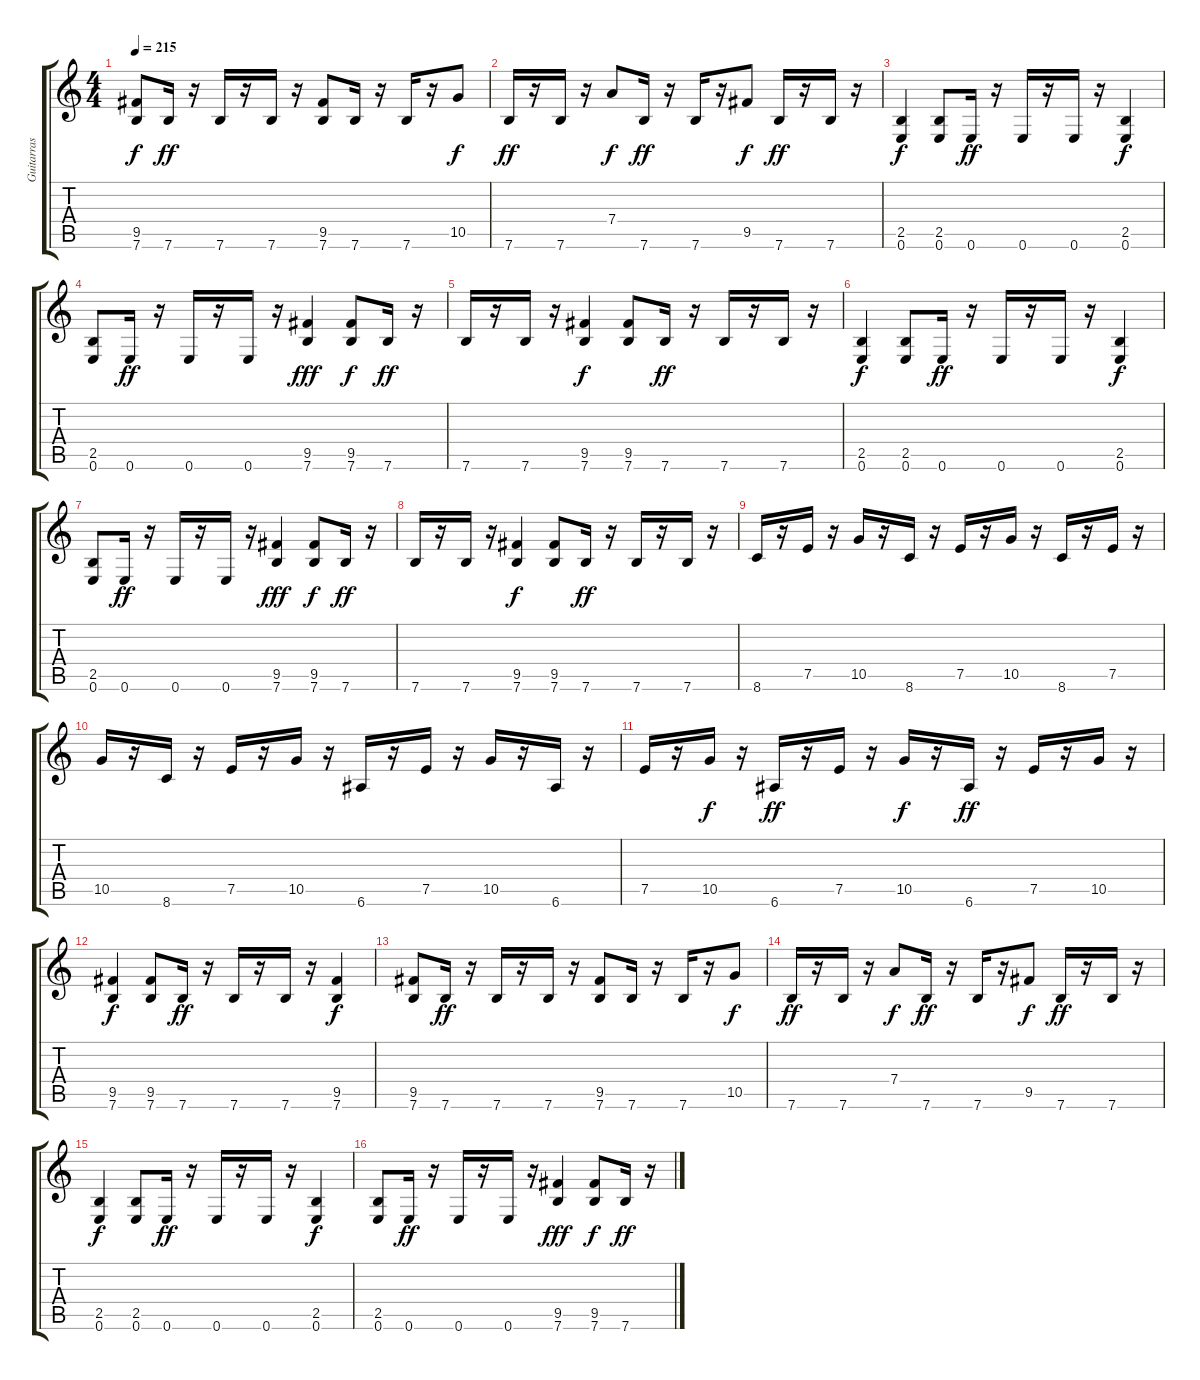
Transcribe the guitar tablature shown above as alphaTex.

\track ("Guitarras" "Guitarras") {instrument distortionguitar}
\staff {score tabs}
\tuning (E4 B3 G3 D3 A2 E2) {hide}
\ts (4 4)
\tempo 215
\clef g2
\ks c
(9.5 7.6).8{dy f} 7.6.16{dy ff} r.16 7.6.16 r.16 7.6.16 r.16 (9.5 7.6).8 7.6.16 r.16 7.6.16 r.16 10.5.8{dy f} |
7.6.16{dy ff} r.16 7.6.16 r.16 7.4.8{dy f} 7.6.16{dy ff} r.16 7.6.16 r.16 9.5.8{dy f} 7.6.16{dy ff} r.16 7.6.16 r.16 |
(2.5 0.6).4{dy f} (2.5 0.6).8 0.6.16{dy ff} r.16 0.6.16 r.16 0.6.16 r.16 (2.5 0.6).4{dy f} |
(2.5 0.6).8 0.6.16{dy ff} r.16 0.6.16 r.16 0.6.16 r.16 (9.5 7.6).4{dy fff} (9.5 7.6).8{dy f} 7.6.16{dy ff} r.16 |
7.6.16 r.16 7.6.16 r.16 (9.5 7.6).4{dy f} (9.5 7.6).8 7.6.16{dy ff} r.16 7.6.16 r.16 7.6.16 r.16 |
(2.5 0.6).4{dy f} (2.5 0.6).8 0.6.16{dy ff} r.16 0.6.16 r.16 0.6.16 r.16 (2.5 0.6).4{dy f} |
(2.5 0.6).8 0.6.16{dy ff} r.16 0.6.16 r.16 0.6.16 r.16 (9.5 7.6).4{dy fff} (9.5 7.6).8{dy f} 7.6.16{dy ff} r.16 |
7.6.16 r.16 7.6.16 r.16 (9.5 7.6).4{dy f} (9.5 7.6).8 7.6.16{dy ff} r.16 7.6.16 r.16 7.6.16 r.16 |
8.6.16 r.16 7.5.16 r.16 10.5.16 r.16 8.6.16 r.16 7.5.16 r.16 10.5.16 r.16 8.6.16 r.16 7.5.16 r.16 |
10.5.16 r.16 8.6.16 r.16 7.5.16 r.16 10.5.16 r.16 6.6.16 r.16 7.5.16 r.16 10.5.16 r.16 6.6.16 r.16 |
7.5.16 r.16 10.5.16{dy f} r.16 6.6.16{dy ff} r.16 7.5.16 r.16 10.5.16{dy f} r.16 6.6.16{dy ff} r.16 7.5.16 r.16 10.5.16 r.16 |
(9.5 7.6).4{dy f} (9.5 7.6).8 7.6.16{dy ff} r.16 7.6.16 r.16 7.6.16 r.16 (9.5 7.6).4{dy f} |
(9.5 7.6).8 7.6.16{dy ff} r.16 7.6.16 r.16 7.6.16 r.16 (9.5 7.6).8 7.6.16 r.16 7.6.16 r.16 10.5.8{dy f} |
7.6.16{dy ff} r.16 7.6.16 r.16 7.4.8{dy f} 7.6.16{dy ff} r.16 7.6.16 r.16 9.5.8{dy f} 7.6.16{dy ff} r.16 7.6.16 r.16 |
(2.5 0.6).4{dy f} (2.5 0.6).8 0.6.16{dy ff} r.16 0.6.16 r.16 0.6.16 r.16 (2.5 0.6).4{dy f} |
(2.5 0.6).8 0.6.16{dy ff} r.16 0.6.16 r.16 0.6.16 r.16 (9.5 7.6).4{dy fff} (9.5 7.6).8{dy f} 7.6.16{dy ff} r.16
